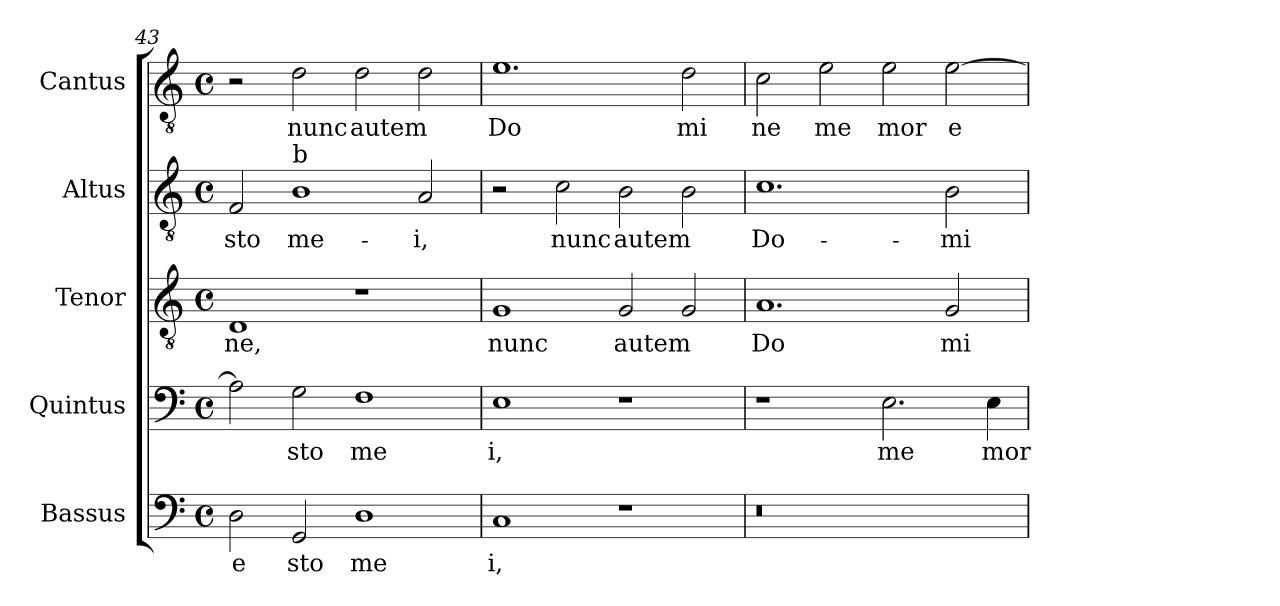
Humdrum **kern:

**kern	**text	**kern	**text	**kern	**text	**kern	**text	**kern	**text
*part5	*part5	*part4	*part4	*part3	*part3	*part2	*part2	*part1	*part1
*staff5	*staff5	*staff4	*staff4	*staff3	*staff3	*staff2	*staff2	*staff1	*staff1
*I"Bassus	*	*I"Quintus	*	*I"Tenor	*	*I"Altus	*	*I"Cantus	*
*clefF4	*	*clefF4	*	*clefGv2	*	*clefGv2	*	*clefGv2	*
*M4/4	*	*M4/4	*	*M4/4	*	*M4/4	*	*M4/4	*
*met(c)	*	*met(c)	*	*met(c)	*	*met(c)	*	*met(c)	*
=43	=43	=43	=43	=43	=43	=43	=43	=43	=43
!	!LO:LY:b:cj	!	!	!	!LO:LY:b:cj	!	!LO:LY:b:cj	!	!
2D\	e	2A\]	.	1D	-ne,	2F/	-sto	2r	.
!	!	!	!	!	!	!LO:TX:a:t=b	!	!	!
!	!LO:LY:b:cj	!	!LO:LY:b:cj	!	!	!	!LO:LY:b:cj	!	!LO:LY:b:cj
2GG/	sto	2G\	sto	.	.	1B	me-	2d\	nunc
!	!LO:LY:b:cj	!	!LO:LY:b:cj	!	!	!	!	!	!LO:LY:b
1D	me	1F	me	1r	.	.	.	2d\	autem
!	!	!	!	!	!	!	!LO:LY:b:cj	!	!
.	.	.	.	.	.	2A/	-i,	2d\	.
=44	=44	=44	=44	=44	=44	=44	=44	=44	=44
!	!LO:LY:b:cj	!	!LO:LY:b:cj	!	!LO:LY:b:cj	!	!	!	!LO:LY:b:cj
1C	i,	1E	i,	1G	nunc	2r	.	1.e	Do
!	!	!	!	!	!	!	!LO:LY:b:cj	!	!
.	.	.	.	.	.	2c\	nunc	.	.
!	!	!	!	!	!LO:LY:b	!	!LO:LY:b	!	!
1r	.	1r	.	2G/	autem	2B\	autem	.	.
!	!	!	!	!	!	!	!	!	!LO:LY:b:cj
.	.	.	.	2G/	.	2B\	.	2d\	mi
!!LO:LB:g=z
=45	=45	=45	=45	=45	=45	=45	=45	=45	=45
!	!	!	!	!	!LO:LY:b:cj	!	!LO:LY:b:cj	!	!LO:LY:b:cj
0r	.	1r	.	1.A	Do	1.c	Do-	2c\	ne
!	!	!	!	!	!	!	!	!	!LO:LY:b:cj
.	.	.	.	.	.	.	.	2e\	me
!	!	!	!LO:LY:b:cj	!	!	!	!	!	!LO:LY:b:cj
.	.	2.E\	me	.	.	.	.	2e\	mor
!	!	!	!	!	!LO:LY:b:cj	!	!LO:LY:b:cj	!	!LO:LY:b:cj
.	.	.	.	2G/	mi	2B\	-mi-	[>2e\	e
!	!	!	!LO:LY:b:cj	!	!	!	!	!	!
.	.	4E\	mor	.	.	.	.	.	.
=	=	=	=	=	=	=	=	=	=
*-	*-	*-	*-	*-	*-	*-	*-	*-	*-
